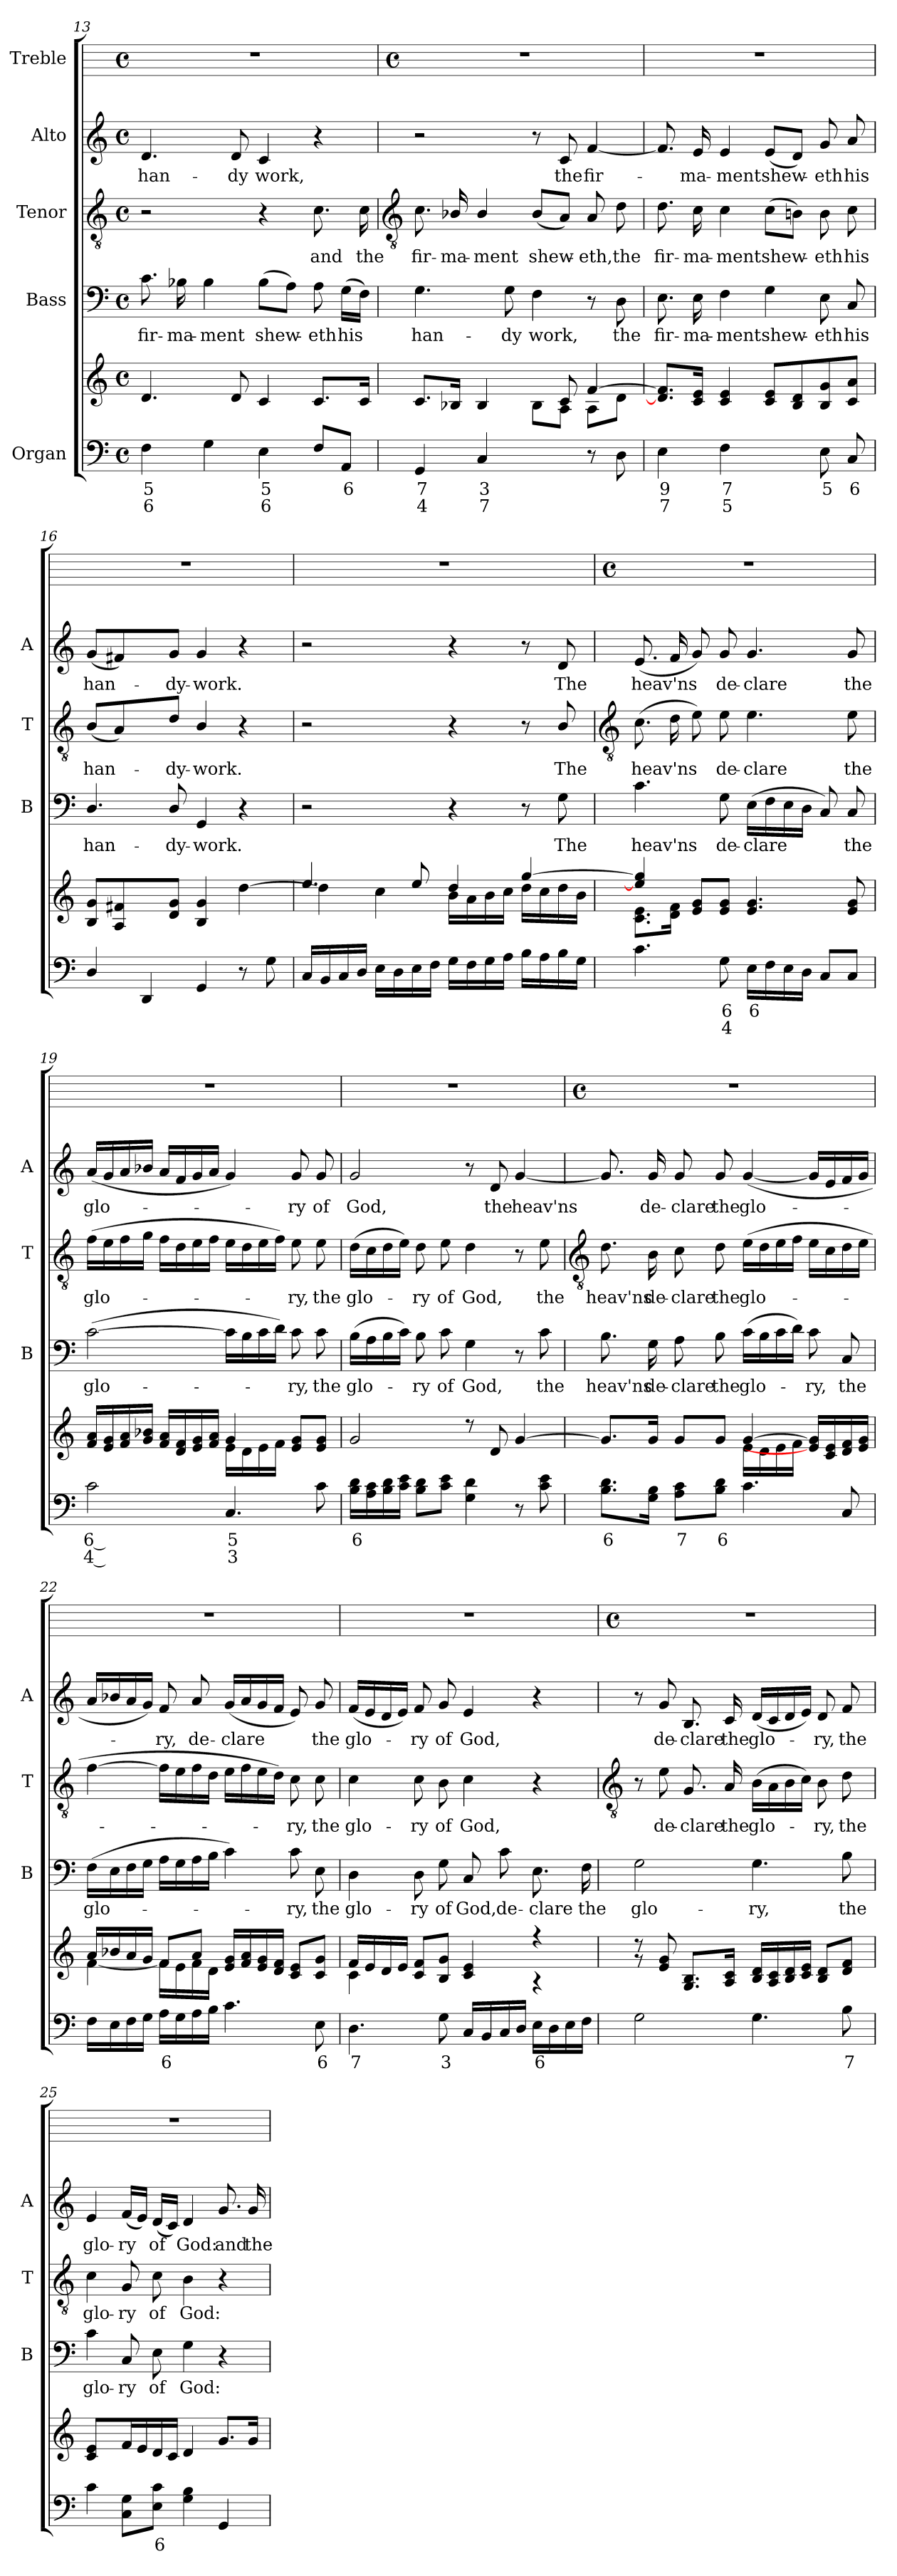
**kern	**text	**text	**kern	**kern	**text	**kern	**text	**kern	**text	**kern
*part5	*part5	*part5	*part5	*part4	*part4	*part3	*part3	*part2	*part2	*part1
*staff6	*staff6	*staff6	*staff5	*staff4	*staff4	*staff3	*staff3	*staff2	*staff2	*staff1
*I"Organ	*	*	*	*I"Bass	*	*I"Tenor	*	*I"Alto	*	*I"Treble
*	*	*	*	*I'B	*	*I'T	*	*I'A	*	*
*clefF4	*	*	*clefG2	*clefF4	*	*clefGv2	*	*clefG2	*	*
*k[]	*	*	*k[]	*k[]	*	*k[]	*	*k[]	*	*
*C:	*	*	*C:	*C:	*	*C:	*	*C:	*	*
*M4/4	*	*	*M4/4	*M4/4	*	*M4/4	*	*M4/4	*	*M4/4
*met(c)	*	*	*met(c)	*met(c)	*	*met(c)	*	*met(c)	*	*met(c)
=13	=13	=13	=13	=13	=13	=13	=13	=13	=13	=13
!	!LO:LY:b	!LO:LY:b	!	!	!LO:LY:b	!	!	!	!LO:LY:b	!
*	*	*	*^	*	*	*	*	*	*	*
4F	5	6	4.d/	2ryy	8.c	fir-	2r	.	4.d	han-	1r
!	!	!	!	!	!	!LO:LY:b	!	!	!	!	!
.	.	.	.	.	16B-X	-ma-	.	.	.	.	.
!	!	!	!	!	!	!LO:LY:b	!	!	!	!	!
4G	.	.	.	.	4B-	-ment	.	.	.	.	.
!	!	!	!	!	!	!	!	!	!	!LO:LY:b	!
.	.	.	8d/	.	.	.	.	.	8d	-dy	.
!	!LO:LY:b	!LO:LY:b	!	!	!	!LO:LY:b	!	!	!	!LO:LY:b	!
4E	5	6	4c/	4ryy	(>8B-L	shew-	4r	.	4c	work,	.
.	.	.	.	.	8AJ)	.	.	.	.	.	.
!	!	!	!	!	!	!LO:LY:b	!	!LO:LY:b	!	!	!
8FL	.	.	8.c/L	4ryy	8A	eth	8.c	and	4r	.	.
!	!LO:LY:b	!	!	!	!	!LO:LY:b	!	!	!	!	!
8AAJ	6	.	.	.	(>16GLL	his	.	.	.	.	.
!	!	!	!	!	!	!	!	!LO:LY:b	!	!	!
.	.	.	16c/J	.	16FJJ)	.	16c	the	.	.	.
!!LO:LB:g=z
=14	=14	=14	=14	=14	=14	=14	=14	=14	=14	=14	=14
*	*	*	*	*	*	*	*clefGv2	*	*	*	*
*	*	*	*	*	*	*	*	*	*	*	*M4/4
*	*	*	*	*	*	*	*	*	*	*	*met(c)
!	!LO:LY:b	!LO:LY:b	!	!	!	!LO:LY:b	!	!LO:LY:b	!	!	!
4GG	7	4	2ryy	8.c/L	4.G	han-	8.c	fir-	2r	.	1r
!	!	!	!	!	!	!	!	!LO:LY:b	!	!	!
.	.	.	.	16B-X/J	.	.	16B-X/	-ma-	.	.	.
!	!LO:LY:b	!LO:LY:b	!	!	!	!	!	!LO:LY:b	!	!	!
4C	3	7	.	4B-/	.	.	4B-/	-ment	.	.	.
!	!	!	!	!	!	!LO:LY:b	!	!	!	!	!
.	.	.	.	.	8G	-dy	.	.	.	.	.
!	!LO:LY:b	!	!	!	!	!LO:LY:b	!	!LO:LY:b	!	!	!
[8FFLyy	4	.	8ryy	8B-\L	4F	work,	(<8B-L	shew-	8r	.	.
!	!LO:LY:b	!	!	!	!	!	!	!	!	!LO:LY:b	!
8FFJyy]	3	.	8c/	8A\J	.	.	8AJ)	.	8c	the	.
!	!	!	!	!	!	!	!	!LO:LY:b	!	!LO:LY:b	!
8r	.	.	[4f/	8A\L	8r	.	8A	eth,	[4f	fir-	.
!	!	!	!	!	!	!LO:LY:b	!	!LO:LY:b	!	!	!
8D	.	.	.	8d\J	8D	the	8d	the	.	.	.
=15	=15	=15	=15	=15	=15	=15	=15	=15	=15	=15	=15
!	!LO:LY:b	!LO:LY:b	!	!	!	!LO:LY:b	!	!LO:LY:b	!	!	!
4E	9	7	8.d/] 8.f/]L	2ryy	8.E	fir-	8.d	fir-	8.f]	.	1r
!	!	!	!	!	!	!LO:LY:b	!	!LO:LY:b	!	!LO:LY:b	!
.	.	.	16c/ 16e/J	.	16E	-ma-	16c	-ma-	16e	ma-	.
!	!LO:LY:b	!LO:LY:b	!	!	!	!LO:LY:b	!	!LO:LY:b	!	!LO:LY:b	!
4F	7	5	4c/ 4e/	.	4F	-ment	4c	-ment	4e	-ment	.
!	!LO:LY:b	!LO:LY:b	!	!	!	!LO:LY:b	!	!LO:LY:b	!	!LO:LY:b	!
[8Gyy	6	4	8c/ 8e/L	8ryy	4G	shew-	(>8cL	shew-	(<8eL	shew-	.
!	!LO:LY:b	!LO:LY:b	!	!	!	!	!	!	!	!	!
8Gyy]	5	3	8B/ 8d/	4.ryy	.	.	8BnJ)	.	8dJ)	.	.
!	!LO:LY:b	!	!	!	!	!LO:LY:b	!	!LO:LY:b	!	!LO:LY:b	!
8EL	5	.	8B/ 8g/	.	8E	-eth	8B	eth	8g	eth	.
!	!LO:LY:b	!	!	!	!	!LO:LY:b	!	!LO:LY:b	!	!LO:LY:b	!
8C	6	.	8c/ 8a/J	.	8C	his	8c	his	8a	his	.
=16	=16	=16	=16	=16	=16	=16	=16	=16	=16	=16	=16
!	!	!	!	!	!	!LO:LY:b	!	!LO:LY:b	!	!LO:LY:b	!
4D/	.	.	8B/ 8g/	2.ryy	4.D/	han-	(<8B/L	han-	(<8gL	han-	1r
.	.	.	4A/ 4f#X/	.	.	.	4A)	.	4f#X)	.	.
4DD	.	.	.	.	.	.	.	.	.	.	.
!	!	!	!	!	!	!LO:LY:b	!	!LO:LY:b	!	!LO:LY:b	!
.	.	.	8d/ 8g/J	.	8D/	-dy-	8dJ	dy-	8gJ	dy-	.
!	!	!	!	!	!	!LO:LY:b	!	!LO:LY:b	!	!LO:LY:b	!
4GG	.	.	4B/ 4g/	.	4GG	-work.	4B/	-work.	4g	-work.	.
8r	.	.	4ryy	[4dd\	4r	.	4r	.	4r	.	.
8G	.	.	.	.	.	.	.	.	.	.	.
=17	=17	=17	=17	=17	=17	=17	=17	=17	=17	=17	=17
16CLL	.	.	4.ee/	4dd\]	2r	.	2r	.	2r	.	1r
16BB	.	.	.	.	.	.	.	.	.	.	.
16C	.	.	.	.	.	.	.	.	.	.	.
16DJJ	.	.	.	.	.	.	.	.	.	.	.
16ELL	.	.	.	4cc\	.	.	.	.	.	.	.
16D	.	.	.	.	.	.	.	.	.	.	.
16E	.	.	8ee/	.	.	.	.	.	.	.	.
16FJJ	.	.	.	.	.	.	.	.	.	.	.
16GLL	.	.	4dd/	16b\LL	4r	.	4r	.	4r	.	.
16F	.	.	.	16a\	.	.	.	.	.	.	.
16G	.	.	.	16b\	.	.	.	.	.	.	.
16AJJ	.	.	.	16cc\JJ	.	.	.	.	.	.	.
16BLL	.	.	[4gg/	16dd\LL	8r	.	8r	.	8r	.	.
16A	.	.	.	16cc\	.	.	.	.	.	.	.
!	!	!	!	!	!	!LO:LY:b	!	!LO:LY:b	!	!LO:LY:b	!
16B	.	.	.	16dd\	8G	The	8B/	The	8d	The	.
16GJJ	.	.	.	16b\JJ	.	.	.	.	.	.	.
!!LO:LB:g=z
=18	=18	=18	=18	=18	=18	=18	=18	=18	=18	=18	=18
*	*	*	*	*	*	*	*clefGv2	*	*	*	*
*	*	*	*	*	*	*	*	*	*	*	*M4/4
*	*	*	*	*	*	*	*	*	*	*	*met(c)
!	!	!	!	!	!	!LO:LY:b	!	!LO:LY:b	!	!LO:LY:b	!
4.c	.	.	4ee/] 4gg/]	8.c\ 8.e\L	4.c	heav'ns	(>8.cL	heav'ns	(<8.eL	heav'ns	1r
.	.	.	.	16d\ 16f\J	.	.	16dL	.	16fL	.	.
.	.	.	2.ryy	8e/ 8g/L	.	.	8eJ)	.	8gJ)	.	.
!	!LO:LY:b	!LO:LY:b	!	!	!	!LO:LY:b	!	!LO:LY:b	!	!LO:LY:b	!
8G	6	4	.	8e/ 8g/J	8G	de-	8e	de-	8g	de-	.
!	!LO:LY:b	!	!	!	!	!LO:LY:b	!	!LO:LY:b	!	!LO:LY:b	!
16ELL	6	.	.	4.e/ 4.g/	(>16ELL	-clare	4.e	-clare	4.g	-clare	.
16F	.	.	.	.	16F	.	.	.	.	.	.
16E	.	.	.	.	16E	.	.	.	.	.	.
16DJJ	.	.	.	.	16DJJ	.	.	.	.	.	.
8CL	.	.	.	.	8C)	.	.	.	.	.	.
!	!	!	!	!	!	!LO:LY:b	!	!LO:LY:b	!	!LO:LY:b	!
8CJ	.	.	.	8e/ 8g/	8C	the	8e	the	8g	the	.
=19	=19	=19	=19	=19	=19	=19	=19	=19	=19	=19	=19
!	!LO:LY:b	!LO:LY:b	!	!	!	!LO:LY:b	!	!LO:LY:b	!	!LO:LY:b	!
2c	6__	4__	2ryy	16f/ 16a/LL	(>[2c	glo-	(>16fLL	glo-	(<16aLL	glo-	1r
.	.	.	.	16e/ 16g/	.	.	16e	.	16g	.	.
.	.	.	.	16f/ 16a/	.	.	16f	.	16a	.	.
.	.	.	.	16g/ 16b-X/JJ	.	.	16gJJ	.	16b-XJJ	.	.
.	.	.	.	16f/ 16a/LL	.	.	16fLL	.	16aLL	.	.
.	.	.	.	16d/ 16f/	.	.	16d	.	16f	.	.
.	.	.	.	16e/ 16g/	.	.	16e	.	16g	.	.
.	.	.	.	16f/ 16a/JJ	.	.	16fJJ	.	16aJJ	.	.
!	!LO:LY:b	!LO:LY:b	!	!	!	!	!	!	!	!	!
4.C	5	3	4g	16e\LL	16cLL]	.	16eLL	.	4g)	.	.
.	.	.	.	16d\	16B	.	16d	.	.	.	.
.	.	.	.	16e\	16c	.	16e	.	.	.	.
.	.	.	.	16f\JJ	16dJJ)	.	16fJJ)	.	.	.	.
!	!	!	!	!	!	!LO:LY:b	!	!LO:LY:b	!	!LO:LY:b	!
.	.	.	8e 8gL	4ryy	8c	ry,	8e	ry,	8g	ry	.
!	!	!	!	!	!	!LO:LY:b	!	!LO:LY:b	!	!LO:LY:b	!
8c	.	.	8e 8gJ	.	8c	the	8e	the	8g	of	.
=20	=20	=20	=20	=20	=20	=20	=20	=20	=20	=20	=20
!	!LO:LY:b	!	!	!	!	!LO:LY:b	!	!LO:LY:b	!	!LO:LY:b	!
16B 16dLL	6	.	2g	1ryy	(>16BLL	glo-	(>16dLL	glo-	2g	God,	1r
16A 16c	.	.	.	.	16A	.	16c	.	.	.	.
16B 16d	.	.	.	.	16B	.	16d	.	.	.	.
16c 16eJJ	.	.	.	.	16cJJ)	.	16eJJ)	.	.	.	.
!	!	!	!	!	!	!LO:LY:b	!	!LO:LY:b	!	!	!
8B 8dL	.	.	.	.	8B	ry	8d	ry	.	.	.
!	!	!	!	!	!	!LO:LY:b	!	!LO:LY:b	!	!	!
8c 8eJ	.	.	.	.	8c	of	8e	of	.	.	.
!	!	!	!	!	!	!LO:LY:b	!	!LO:LY:b	!	!	!
4G 4d	.	.	8r	.	4G	God,	4d	God,	8r	.	.
!	!	!	!	!	!	!	!	!	!	!LO:LY:b	!
.	.	.	8d	.	.	.	.	.	8d	the	.
!	!	!	!	!	!	!	!	!	!	!LO:LY:b	!
8r	.	.	[4g	.	8r	.	8r	.	[4g	heav'ns	.
!	!	!	!	!	!	!LO:LY:b	!	!LO:LY:b	!	!	!
8c 8e	.	.	.	.	8c	the	8e	the	.	.	.
!!LO:LB:g=z
=21	=21	=21	=21	=21	=21	=21	=21	=21	=21	=21	=21
*	*	*	*	*	*	*	*clefGv2	*	*	*	*
*	*	*	*	*	*	*	*	*	*	*	*M4/4
*	*	*	*	*	*	*	*	*	*	*	*met(c)
!	!LO:LY:b	!	!	!	!	!LO:LY:b	!	!LO:LY:b	!	!	!
8.B 8.dL	6	.	8.gL]	2ryy	8.B	heav'ns	8.d	heav'ns	8.g]	.	1r
!	!	!	!	!	!	!LO:LY:b	!	!LO:LY:b	!	!LO:LY:b	!
16G 16BJ	.	.	16gJ	.	16G	de-	16B	de-	16g	de-	.
!	!LO:LY:b	!	!	!	!	!LO:LY:b	!	!LO:LY:b	!	!LO:LY:b	!
8A 8cL	7	.	8gL	.	8A	-clare	8c	-clare	8g	-clare	.
!	!LO:LY:b	!	!	!	!	!LO:LY:b	!	!LO:LY:b	!	!LO:LY:b	!
8B 8dJ	6	.	8gJ	.	8B	the	8d	the	8g	the	.
!	!	!	!	!	!	!LO:LY:b	!	!LO:LY:b	!	!LO:LY:b	!
4.c	.	.	[4g	16e\LL	(>16cLL	glo-	(>16eLL	glo-	(<[4g	glo-	.
.	.	.	.	16d\	16B	.	16d	.	.	.	.
.	.	.	.	16e\	16c	.	16e	.	.	.	.
.	.	.	.	16f\JJ	16dJJ)	.	16fJJ	.	.	.	.
!	!	!	!	!	!	!LO:LY:b	!	!	!	!	!
.	.	.	16e] 16g]LL	4ryy	8c	ry,	16eLL	.	16gLL]	.	.
.	.	.	16c 16e	.	.	.	16c	.	16e	.	.
!	!	!	!	!	!	!LO:LY:b	!	!	!	!	!
8C	.	.	16d 16f	.	8C	the	16d	.	16f	.	.
.	.	.	16e 16gJJ	.	.	.	16eJJ	.	16gJJ	.	.
=22	=22	=22	=22	=22	=22	=22	=22	=22	=22	=22	=22
!	!	!	!	!	!	!LO:LY:b	!	!	!	!	!
16FLL	.	.	16aLL	[4f\	(>16FLL	glo-	[4f	.	16aLL	.	1r
16E	.	.	16b-X	.	16E	.	.	.	16b-X	.	.
16F	.	.	16a	.	16F	.	.	.	16a	.	.
16GJJ	.	.	16gJJ	.	16GJJ	.	.	.	16gJJ)	.	.
!	!LO:LY:b	!	!	!	!	!	!	!	!	!LO:LY:b	!
16ALL	6	.	8fL	16f\LL]	16ALL	.	16fLL]	.	8f	ry,	.
16G	.	.	.	16e\	16G	.	16e	.	.	.	.
!	!	!	!	!	!	!	!	!	!	!LO:LY:b	!
16A	.	.	8aJ	16f\	16A	.	16f	.	8a	de-	.
16BJJ	.	.	.	16d\JJ	16BJJ	.	16dJJ	.	.	.	.
!	!	!	!	!	!	!	!	!	!	!LO:LY:b	!
4.c	.	.	16e 16gLL	2ryy	4c)	.	16eLL	.	(<16gLL	-clare	.
.	.	.	16f 16a	.	.	.	16f	.	16a	.	.
.	.	.	16e 16g	.	.	.	16e	.	16g	.	.
.	.	.	16d 16fJJ	.	.	.	16dJJ)	.	16fJJ	.	.
!	!	!	!	!	!	!LO:LY:b	!	!LO:LY:b	!	!	!
.	.	.	8c 8eL	.	8c	ry,	8c	ry,	8e)	.	.
!	!LO:LY:b	!	!	!	!	!LO:LY:b	!	!LO:LY:b	!	!LO:LY:b	!
8E	6	.	8c 8gJ	.	8E	the	8c	the	8g	the	.
=23	=23	=23	=23	=23	=23	=23	=23	=23	=23	=23	=23
!	!LO:LY:b	!	!	!	!	!LO:LY:b	!	!LO:LY:b	!	!LO:LY:b	!
4.D	7	.	16fLL	4c\	4D	glo-	4c	glo-	(<16fLL	glo-	1r
.	.	.	16e	.	.	.	.	.	16e	.	.
.	.	.	16d	.	.	.	.	.	16d	.	.
.	.	.	16eJJ	.	.	.	.	.	16eJJ)	.	.
!	!	!	!	!	!	!LO:LY:b	!	!LO:LY:b	!	!LO:LY:b	!
.	.	.	8c 8fL	2ryy	8D	-ry	8c	-ry	8f	ry	.
!	!LO:LY:b	!	!	!	!	!LO:LY:b	!	!LO:LY:b	!	!LO:LY:b	!
8G	3	.	8B 8gJ	.	8G	of	8B	of	8g	of	.
!	!	!	!	!	!	!LO:LY:b	!	!LO:LY:b	!	!LO:LY:b	!
16CLL	.	.	4c 4e	.	8C	God,	4c	God,	4e	God,	.
16BB	.	.	.	.	.	.	.	.	.	.	.
!	!	!	!	!	!	!LO:LY:b	!	!	!	!	!
16C	.	.	.	.	8c	de-	.	.	.	.	.
16DJJ	.	.	.	.	.	.	.	.	.	.	.
!	!LO:LY:b	!	!	!	!	!LO:LY:b	!	!	!	!	!
16ELL	6	.	4r	4r	8.E	-clare	4r	.	4r	.	.
16D	.	.	.	.	.	.	.	.	.	.	.
16E	.	.	.	.	.	.	.	.	.	.	.
!	!	!	!	!	!	!LO:LY:b	!	!	!	!	!
16FJJ	.	.	.	.	16F	the	.	.	.	.	.
!!LO:LB:g=z
=24	=24	=24	=24	=24	=24	=24	=24	=24	=24	=24	=24
*	*	*	*	*	*	*	*clefGv2	*	*	*	*
*	*	*	*	*	*	*	*	*	*	*	*M4/4
*	*	*	*	*	*	*	*	*	*	*	*met(c)
!	!	!	!	!	!	!LO:LY:b	!	!	!	!	!
2G	.	.	8r	8r	2G	glo-	8r	.	8r	.	1r
!	!	!	!	!	!	!	!	!LO:LY:b	!	!LO:LY:b	!
.	.	.	8e 8g	4ryy	.	.	8e	de-	8g	de-	.
!	!	!	!	!	!	!	!	!LO:LY:b	!	!LO:LY:b	!
.	.	.	8.G 8.BL	.	.	.	8.G	-clare	8.B	-clare	.
.	.	.	.	16ryy	.	.	.	.	.	.	.
!	!	!	!	!	!	!	!	!LO:LY:b	!	!LO:LY:b	!
.	.	.	16A 16cJ	2ryy	.	.	16A	the	16c	the	.
!	!	!	!	!	!	!LO:LY:b	!	!LO:LY:b	!	!LO:LY:b	!
4.G	.	.	16B 16dLL	.	4.G	-ry,	(>16BLL	glo-	(<16dLL	glo-	.
.	.	.	16A 16c	.	.	.	16A	.	16c	.	.
.	.	.	16B 16d	.	.	.	16B	.	16d	.	.
.	.	.	16c 16eJJ	.	.	.	16cJJ)	.	16eJJ)	.	.
!	!	!	!	!	!	!	!	!LO:LY:b	!	!LO:LY:b	!
.	.	.	8B 8dL	.	.	.	8B	ry,	8d	ry,	.
!	!LO:LY:b	!	!	!	!	!LO:LY:b	!	!LO:LY:b	!	!LO:LY:b	!
8BL	7	.	8d 8fJ	.	8B	the	8d	the	8f	the	.
.	.	.	.	16ryy	.	.	.	.	.	.	.
=25	=25	=25	=25	=25	=25	=25	=25	=25	=25	=25	=25
!	!	!	!	!	!	!LO:LY:b	!	!LO:LY:b	!	!LO:LY:b	!
4c	.	.	4c 4e	1ryy	4c	glo-	4c	glo-	4e	glo-	1r
!	!	!	!	!	!	!LO:LY:b	!	!LO:LY:b	!	!LO:LY:b	!
8C 8GL	.	.	16fL	.	8C	-ry	8G	-ry	(<16fLL	-ry	.
.	.	.	16e	.	.	.	.	.	16eJJ)	.	.
!	!LO:LY:b	!	!	!	!	!LO:LY:b	!	!LO:LY:b	!	!LO:LY:b	!
8E 8cJ	6	.	16d	.	8E	of	8c	of	(<16dLL	of	.
.	.	.	16cJJ	.	.	.	.	.	16cJJ)	.	.
!	!	!	!	!	!	!LO:LY:b	!	!LO:LY:b	!	!LO:LY:b	!
4G 4B	.	.	4d	.	4G	God:	4B	God:	4d	God:	.
!	!	!	!	!	!	!	!	!	!	!LO:LY:b	!
4GG	.	.	8.gL	.	4r	.	4r	.	8.g	and	.
!	!	!	!	!	!	!	!	!	!	!LO:LY:b	!
.	.	.	16gJ	.	.	.	.	.	16g	the	.
*	*	*	*v	*v	*	*	*	*	*	*	*
=	=	=	=	=	=	=	=	=	=	=
*-	*-	*-	*-	*-	*-	*-	*-	*-	*-	*-
